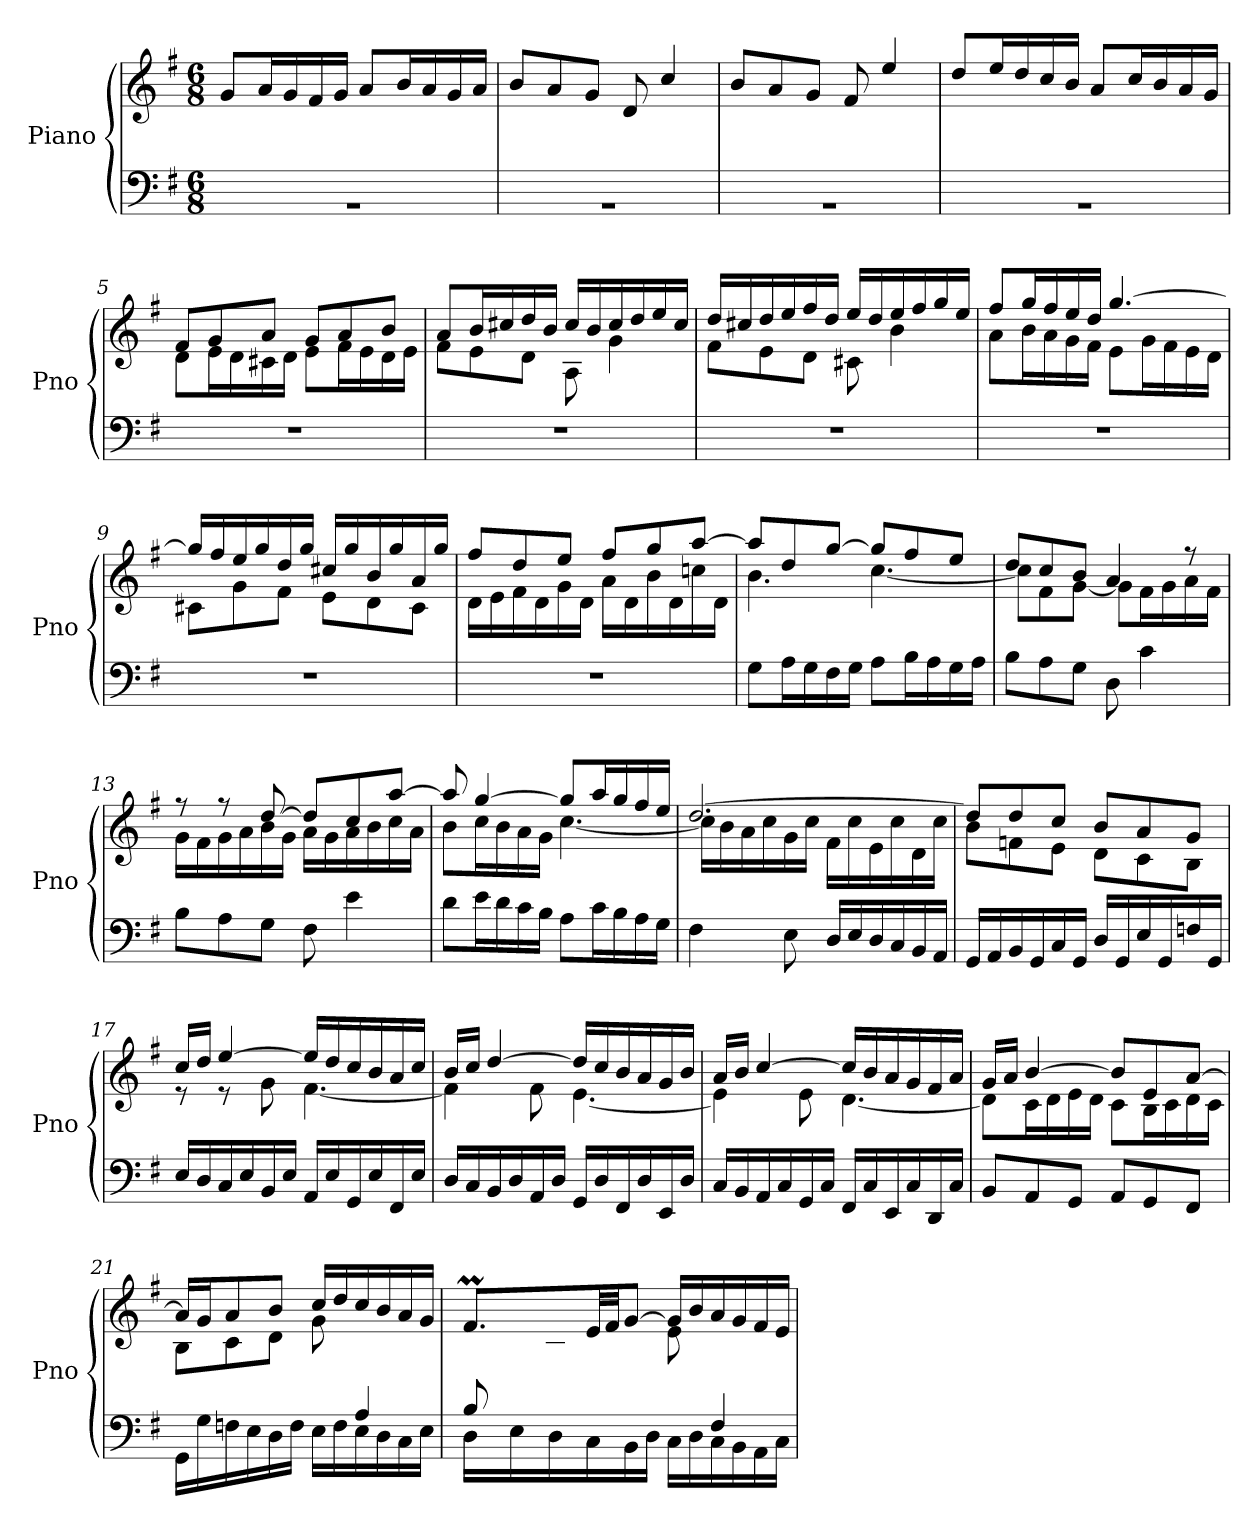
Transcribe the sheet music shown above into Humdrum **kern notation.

**kern	**kern
*part1	*part1
*staff2	*staff1
*I"Piano	*
*I'Pno	*
*clefF4	*clefG2
*k[f#]	*k[f#]
*M6/8	*M6/8
=1	=1
2.rBB	8g/L
.	16a/L
.	16g/
.	16f#/
.	16g/JJ
.	8a/L
.	16b/L
.	16a/
.	16g/
.	16a/JJ
=2	=2
2.rBB	8b/L
.	8a/
.	8g/J
.	8d/
.	4cc/
=3	=3
2.rBB	8b/L
.	8a/
.	8g/J
.	8f#/
.	4ee/
=4	=4
2.rBB	8dd/L
.	16ee/L
.	16dd/
.	16cc/
.	16b/JJ
.	8a/L
.	16cc/L
.	16b/
.	16a/
.	16g/JJ
=5	=5
*	*^
2.r	8f#/L	8d\L
.	8g/	16e\L
.	.	16d\
.	8a/J	16c#X\
.	.	16d\JJ
.	8g/L	8e\L
.	8a/	16f#\L
.	.	16e\
.	8b/J	16d\
.	.	16e\JJ
!!LO:LB:g=z	!!
=6	=6	=6
2.r	8a/L	8f#\L
.	16b/L	8e\
.	16cc#X/	.
.	16dd/	8d\J
.	16b/JJ	.
.	16cc#/LL	8A\
.	16b/	.
.	16cc#/	4g\
.	16dd/	.
.	16ee/	.
.	16cc#/JJ	.
=7	=7	=7
2.r	16dd/LL	8f#\L
.	16cc#X/	.
.	16dd/	8e\
.	16ee/	.
.	16ff#/	8d\J
.	16dd/JJ	.
.	16ee/LL	8c#X\
.	16dd/	.
.	16ee/	4b\
.	16ff#/	.
.	16gg/	.
.	16ee/JJ	.
=8	=8	=8
2.r	8ff#/L	8a\L
.	16gg/L	16b\L
.	16ff#/	16a\
.	16ee/	16g\
.	16dd/JJ	16f#\JJ
.	[4.gg/	8e\L
.	.	16g\L
.	.	16f#\
.	.	16e\
.	.	16d\JJ
=9	=9	=9
2.r	16gg/LL]	8c#X\L
.	16ff#/	.
.	16ee/	8g\
.	16gg/	.
.	16dd/	8f#\J
.	16gg/JJ	.
.	16cc#X/LL	8e\L
.	16gg/	.
.	16b/	8d\
.	16gg/	.
.	16a/	8c#\J
.	16gg/JJ	.
!!LO:LB:g=z	!!
=10	=10	=10
2.r	8ff#/L	16d\LL
.	.	16e\
.	8dd/	16f#\
.	.	16d\
.	8ee/J	16g\
.	.	16d\JJ
.	8ff#/L	16a\LL
.	.	16d\
.	8gg/	16b\
.	.	16d\
.	[8aa/J	16ccn\
.	.	16d\JJ
=11	=11	=11
8G\L	8aa/L]	4.b\
16A\L	8dd/	.
16G\	.	.
16F#\	[8gg/J	.
16G\JJ	.	.
8A\L	8gg/L]	[4.cc\
16B\L	8ff#/	.
16A\	.	.
16G\	8ee/J	.
16A\JJ	.	.
=12	=12	=12
8B\L	8dd/L	8cc\L]
8A\	8cc/	8f#\
8G\J	8b/J	[8g\J
8D\	4a/	8g\L]
4c\	.	16f#\L
.	.	16g\
.	8r	16a\
.	.	16f#\JJ
=13	=13	=13
8B\L	8r	16g\LL
.	.	16f#\
8A\	8r	16g\
.	.	16a\
8G\J	[8dd/	16b\
.	.	16g\JJ
8F#\	8dd/L]	16a\LL
.	.	16g\
4e\	8cc/	16a\
.	.	16b\
.	[8aa/J	16cc\
.	.	16a\JJ
!!LO:LB:g=z	!!
=14	=14	=14
8d\L	8aa/]	8b\L
16e\L	[4gg/	16cc\L
16d\	.	16b\
16c\	.	16a\
16B\JJ	.	16g\JJ
8A\L	8gg/L]	[4.cc\
16c\L	16aa/L	.
16B\	16gg/	.
16A\	16ff#/	.
16G\JJ	16ee/JJ	.
=15	=15	=15
4F#\	[2.dd/	16cc\LL]
.	.	16b\
.	.	16a\
.	.	16cc\
8E\	.	16g\
.	.	16cc\JJ
16D/LL	.	16f#\LL
16E/	.	16cc\
16D/	.	16e\
16C/	.	16cc\
16BB/	.	16d\
16AA/JJ	.	16cc\JJ
=16	=16	=16
16GG/LL	8dd/L]	8b\L
16AA/	.	.
16BB/	8dd/	8fn\
16GG/	.	.
16C/	8cc/J	8e\J
16GG/JJ	.	.
16D/LL	8b/L	8d\L
16GG/	.	.
16E/	8a/	8c\
16GG/	.	.
16Fn/	8g/J	8B\J
16GG/JJ	.	.
=17	=17	=17
16E/LL	16cc/LL	8r
16D/	16dd/JJ	.
16C/	[4ee/	8r
16E/	.	.
16BB/	.	8g\
16E/JJ	.	.
16AA/LL	16ee/LL]	[4.f#\
16E/	16dd/	.
16GG/	16cc/	.
16E/	16b/	.
16FF#/	16a/	.
16E/JJ	16cc/JJ	.
!!LO:LB:g=z	!!
=18	=18	=18
16D/LL	16b/LL	4f#\]
16C/	16cc/JJ	.
16BB/	[4dd/	.
16D/	.	.
16AA/	.	8f#\
16D/JJ	.	.
16GG/LL	16dd/LL]	[4.e\
16D/	16cc/	.
16FF#/	16b/	.
16D/	16a/	.
16EE/	16g/	.
16D/JJ	16b/JJ	.
=19	=19	=19
16C/LL	16a/LL	4e\]
16BB/	16b/JJ	.
16AA/	[4cc/	.
16C/	.	.
16GG/	.	8e\
16C/JJ	.	.
16FF#/LL	16cc/LL]	[4.d\
16C/	16b/	.
16EE/	16a/	.
16C/	16g/	.
16DD/	16f#/	.
16C/JJ	16a/JJ	.
=20	=20	=20
8BB/L	16g/LL	8d\L]
.	16a/JJ	.
8AA/	[4b/	16c\L
.	.	16d\
8GG/J	.	16e\
.	.	16d\JJ
8AA/L	8b/L]	8c\L
8GG/	8e/	16B\L
.	.	16c\
8FF#/J	[8a/J	16d\
.	.	16c\JJ
=21	=21	=21
*^	*	*
2ryy	16GG\LL	16a/LL]	8B\L
.	16G\	16g/J	.
.	16Fn\	8a/	8c\
.	16E\	.	.
.	16D\	8b/J	8d\J
.	16F\JJ	.	.
.	16E\LL	16cc/LL	8g\
.	16F\	16dd/	.
4A/	16E\	16cc/	4ryy
.	16D\	16b/	.
.	16C\	16a/	.
.	16E\JJ	16g/JJ	.
!!LO:PB:g=z
=22	=22	=22	=22
*	*^	*	*^
8B/L	8.ryy	16D\LL	8.f#m/L	8ryy	32g!yy
.	.	.	.	.	32f#!yy
.	.	16E\	.	.	32g!yy
.	.	.	.	.	32f#!yy
4.ryy	.	16D\	.	8c\	32g!yy
.	.	.	.	.	32f#!yy
.	2ryy	16C\	32e/LL	.	2ryy
.	.	.	32f#/JJ	.	.
.	.	16BB\	[8g/J	8d\J	.
.	.	16D\JJ	.	.	.
.	.	16C\LL	16g/LL]	8e\	.
.	.	16D\	16b/	.	.
4F#/	.	16C\	16a/	4ryy	.
.	.	16BB\	16g/	.	.
.	.	16AA\	16f#/	.	.
.	16ryy	16C\JJ	16e/JJ	.	16ryy
*v	*v	*v	*	*	*
*	*v	*v	*v
=	=
*-	*-
